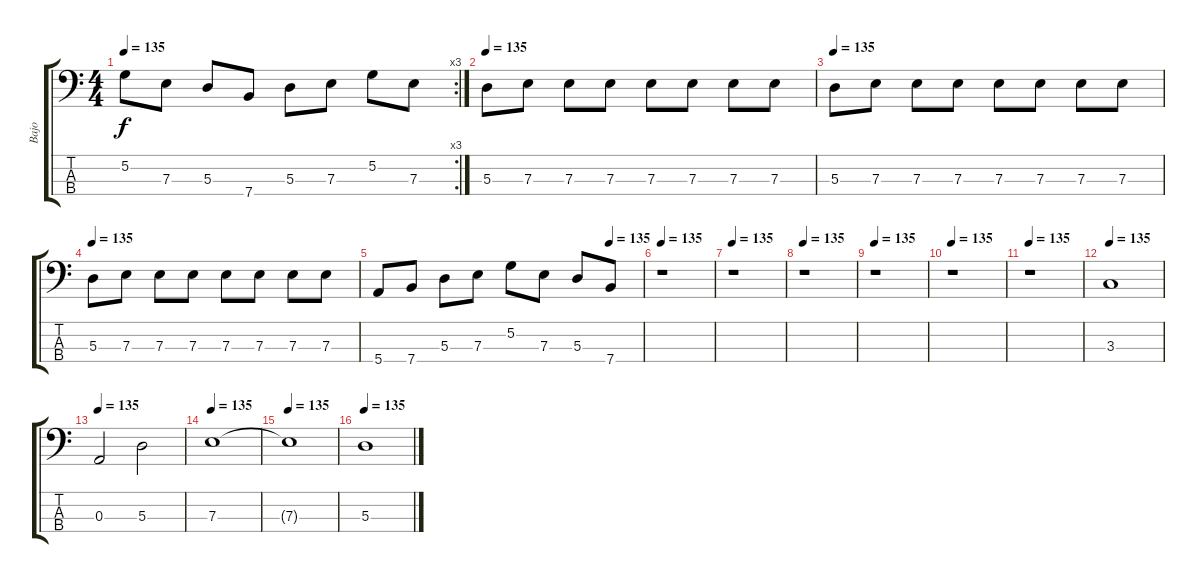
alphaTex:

\track ("Bajo" "Bajo") {instrument electricbassfinger}
\staff {score tabs}
\tuning (G2 D2 A1 E1) {hide}
\rc 3
\ts (4 4)
\tempo 135
\clef f4
\ks c
5.2.8{dy f} 7.3.8 5.3.8 7.4.8 5.3.8 7.3.8 5.2.8 7.3.8 |
\tempo 135
5.3.8 7.3.8 7.3.8 7.3.8 7.3.8 7.3.8 7.3.8 7.3.8 |
\tempo 135
5.3.8 7.3.8 7.3.8 7.3.8 7.3.8 7.3.8 7.3.8 7.3.8 |
\tempo 135
5.3.8 7.3.8 7.3.8 7.3.8 7.3.8 7.3.8 7.3.8 7.3.8 |
\tempo (135 0.875)
5.4.8 7.4.8 5.3.8 7.3.8 5.2.8 7.3.8 5.3.8 7.4.8 |
\tempo 135
r.1 |
\tempo 135
r.1 |
\tempo 135
r.1 |
\tempo 135
r.1 |
\tempo 135
r.1 |
\tempo 135
r.1 |
\tempo 135
3.3.1 |
\tempo 135
0.3.2 5.3.2 |
\tempo 135
7.3.1 |
\tempo 135
7.3{t}.1 |
\tempo 135
5.3.1
